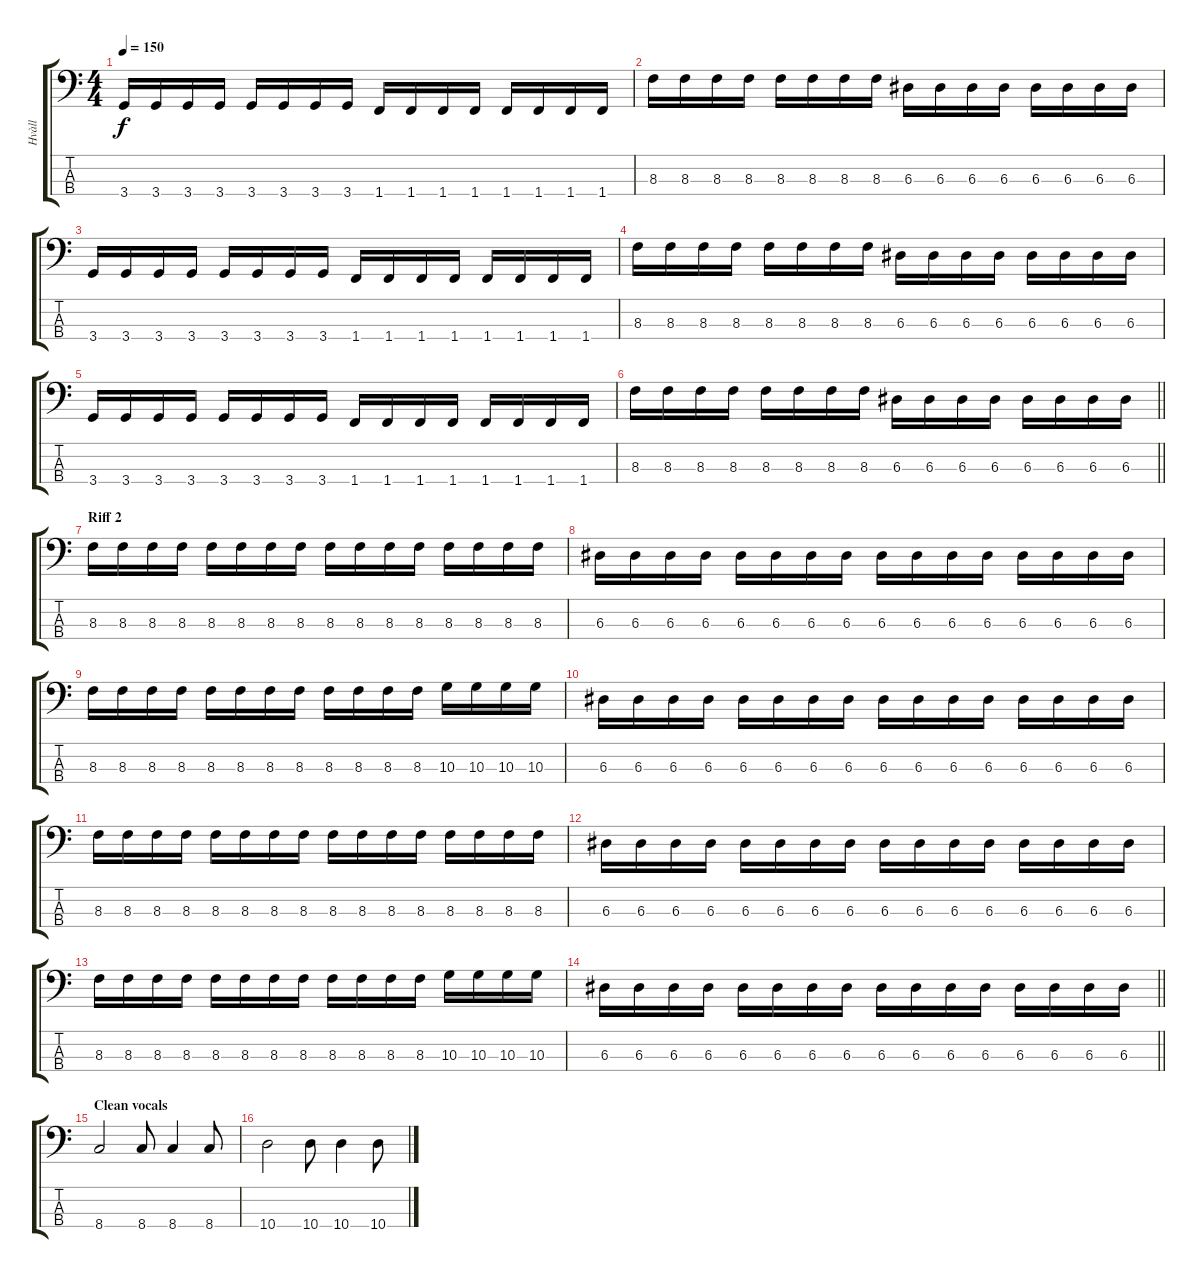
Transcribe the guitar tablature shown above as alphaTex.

\track ("Hvàll" "Hvàll") {instrument electricbassfinger}
\staff {score tabs}
\tuning (G2 D2 A1 E1) {hide}
\ts (4 4)
\tempo 150
\clef f4
\ks c
3.4.16{dy f} 3.4.16 3.4.16 3.4.16 3.4.16 3.4.16 3.4.16 3.4.16 1.4.16 1.4.16 1.4.16 1.4.16 1.4.16 1.4.16 1.4.16 1.4.16 |
8.3.16 8.3.16 8.3.16 8.3.16 8.3.16 8.3.16 8.3.16 8.3.16 6.3.16 6.3.16 6.3.16 6.3.16 6.3.16 6.3.16 6.3.16 6.3.16 |
3.4.16 3.4.16 3.4.16 3.4.16 3.4.16 3.4.16 3.4.16 3.4.16 1.4.16 1.4.16 1.4.16 1.4.16 1.4.16 1.4.16 1.4.16 1.4.16 |
8.3.16 8.3.16 8.3.16 8.3.16 8.3.16 8.3.16 8.3.16 8.3.16 6.3.16 6.3.16 6.3.16 6.3.16 6.3.16 6.3.16 6.3.16 6.3.16 |
3.4.16 3.4.16 3.4.16 3.4.16 3.4.16 3.4.16 3.4.16 3.4.16 1.4.16 1.4.16 1.4.16 1.4.16 1.4.16 1.4.16 1.4.16 1.4.16 |
\barLineRight lightlight
8.3.16 8.3.16 8.3.16 8.3.16 8.3.16 8.3.16 8.3.16 8.3.16 6.3.16 6.3.16 6.3.16 6.3.16 6.3.16 6.3.16 6.3.16 6.3.16 |
\section ("" "Riff 2")
8.3.16 8.3.16 8.3.16 8.3.16 8.3.16 8.3.16 8.3.16 8.3.16 8.3.16 8.3.16 8.3.16 8.3.16 8.3.16 8.3.16 8.3.16 8.3.16 |
6.3.16 6.3.16 6.3.16 6.3.16 6.3.16 6.3.16 6.3.16 6.3.16 6.3.16 6.3.16 6.3.16 6.3.16 6.3.16 6.3.16 6.3.16 6.3.16 |
8.3.16 8.3.16 8.3.16 8.3.16 8.3.16 8.3.16 8.3.16 8.3.16 8.3.16 8.3.16 8.3.16 8.3.16 10.3.16 10.3.16 10.3.16 10.3.16 |
6.3.16 6.3.16 6.3.16 6.3.16 6.3.16 6.3.16 6.3.16 6.3.16 6.3.16 6.3.16 6.3.16 6.3.16 6.3.16 6.3.16 6.3.16 6.3.16 |
8.3.16 8.3.16 8.3.16 8.3.16 8.3.16 8.3.16 8.3.16 8.3.16 8.3.16 8.3.16 8.3.16 8.3.16 8.3.16 8.3.16 8.3.16 8.3.16 |
6.3.16 6.3.16 6.3.16 6.3.16 6.3.16 6.3.16 6.3.16 6.3.16 6.3.16 6.3.16 6.3.16 6.3.16 6.3.16 6.3.16 6.3.16 6.3.16 |
8.3.16 8.3.16 8.3.16 8.3.16 8.3.16 8.3.16 8.3.16 8.3.16 8.3.16 8.3.16 8.3.16 8.3.16 10.3.16 10.3.16 10.3.16 10.3.16 |
\barLineRight lightlight
6.3.16 6.3.16 6.3.16 6.3.16 6.3.16 6.3.16 6.3.16 6.3.16 6.3.16 6.3.16 6.3.16 6.3.16 6.3.16 6.3.16 6.3.16 6.3.16 |
\section ("" "Clean vocals")
8.4.2 8.4.8 8.4.4 8.4.8 |
10.4.2 10.4.8 10.4.4 10.4.8
